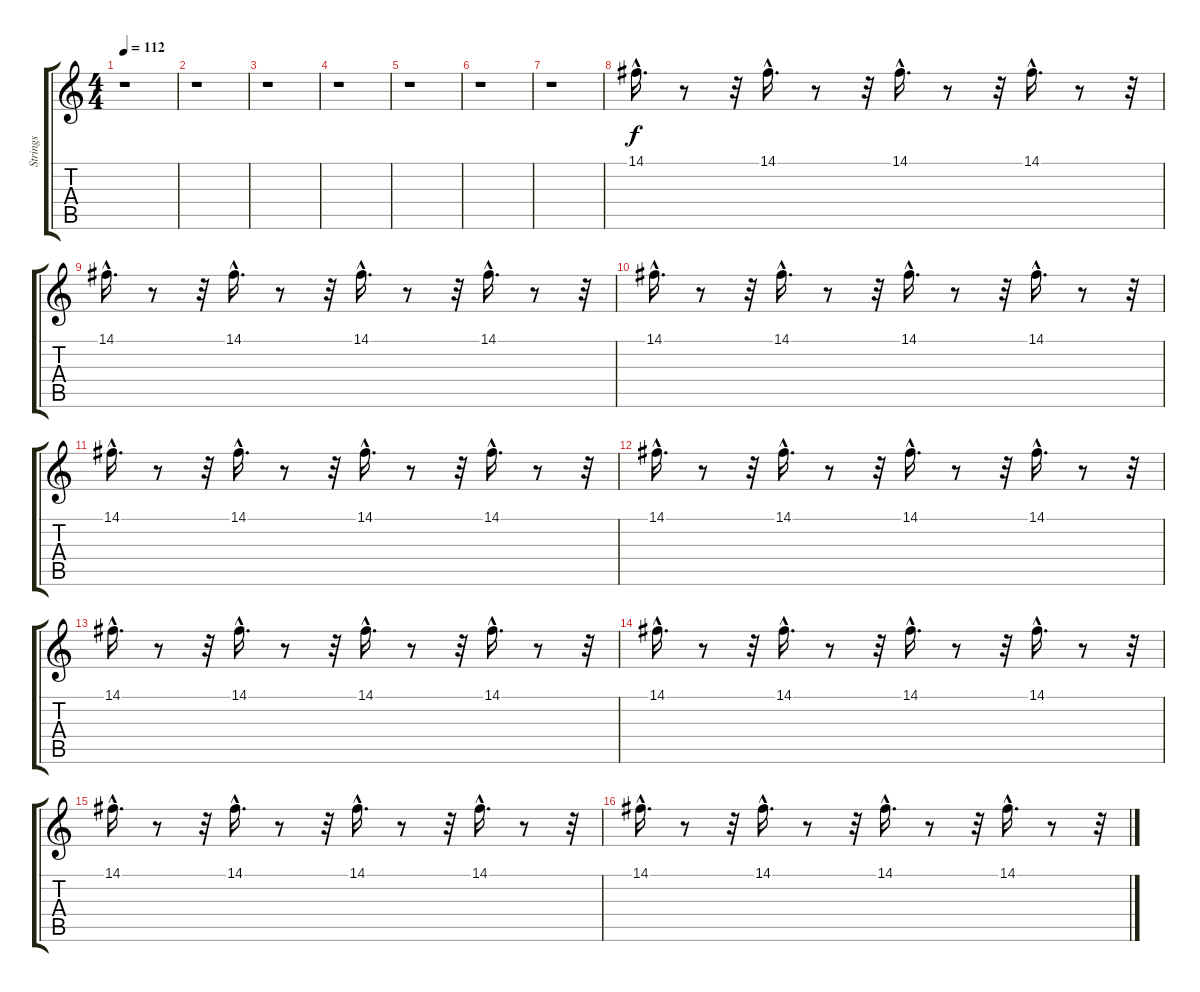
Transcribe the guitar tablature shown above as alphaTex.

\track ("Strings" "Strings") {instrument stringensemble1}
\staff {score tabs}
\tuning (E4 B3 G3 D3 A2 E2) {hide}
\ts (4 4)
\tempo 112
\clef g2
\ks c
r.1{dy f} |
r.1 |
r.1 |
r.1 |
r.1 |
r.1 |
r.1 |
14.1{hac}.16{d} r.8 r.32 14.1{hac}.16{d} r.8 r.32 14.1{hac}.16{d} r.8 r.32 14.1{hac}.16{d} r.8 r.32 |
14.1{hac}.16{d} r.8 r.32 14.1{hac}.16{d} r.8 r.32 14.1{hac}.16{d} r.8 r.32 14.1{hac}.16{d} r.8 r.32 |
14.1{hac}.16{d} r.8 r.32 14.1{hac}.16{d} r.8 r.32 14.1{hac}.16{d} r.8 r.32 14.1{hac}.16{d} r.8 r.32 |
14.1{hac}.16{d} r.8 r.32 14.1{hac}.16{d} r.8 r.32 14.1{hac}.16{d} r.8 r.32 14.1{hac}.16{d} r.8 r.32 |
14.1{hac}.16{d} r.8 r.32 14.1{hac}.16{d} r.8 r.32 14.1{hac}.16{d} r.8 r.32 14.1{hac}.16{d} r.8 r.32 |
14.1{hac}.16{d} r.8 r.32 14.1{hac}.16{d} r.8 r.32 14.1{hac}.16{d} r.8 r.32 14.1{hac}.16{d} r.8 r.32 |
14.1{hac}.16{d} r.8 r.32 14.1{hac}.16{d} r.8 r.32 14.1{hac}.16{d} r.8 r.32 14.1{hac}.16{d} r.8 r.32 |
14.1{hac}.16{d} r.8 r.32 14.1{hac}.16{d} r.8 r.32 14.1{hac}.16{d} r.8 r.32 14.1{hac}.16{d} r.8 r.32 |
14.1{hac}.16{d} r.8 r.32 14.1{hac}.16{d} r.8 r.32 14.1{hac}.16{d} r.8 r.32 14.1{hac}.16{d} r.8 r.32
